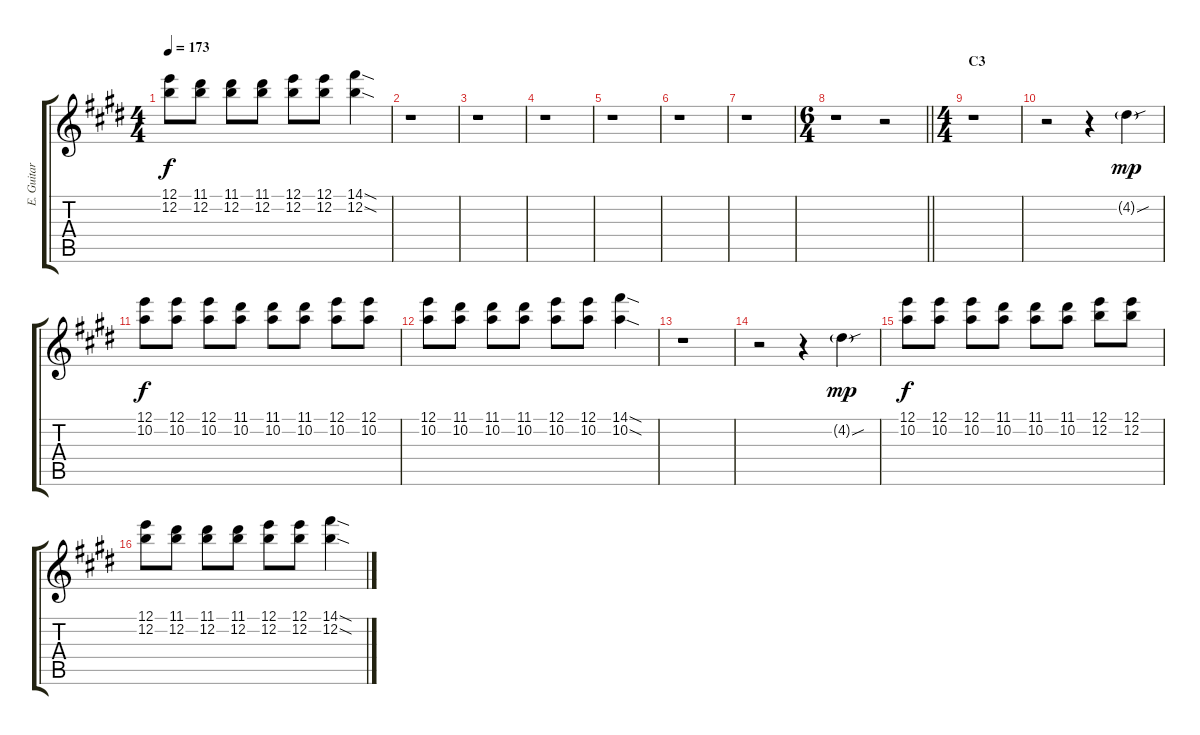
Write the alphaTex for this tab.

\track ("E. Guitar II" "E. Guitar ") {instrument overdrivenguitar}
\staff {score tabs}
\tuning (E4 B3 G3 D3 A2 E2) {hide}
\ts (4 4)
\tempo 173
\clef g2
\ks e
(12.1 12.2).8{dy f} (11.1 12.2).8 (11.1 12.2).8 (11.1 12.2).8 (12.1 12.2).8 (12.1 12.2).8 (14.1{sod} 12.2{sod}).4 |
r.1 |
r.1 |
r.1 |
r.1 |
r.1 |
r.1 |
\ts (6 4)
\barLineRight lightlight
r.1 r.2 |
\ts (4 4)
\section ("" "C3")
r.1 |
r.2 r.4 4.2{sou g}.4{dy mp} |
(12.1 10.2).8{dy f} (12.1 10.2).8 (12.1 10.2).8 (11.1 10.2).8 (11.1 10.2).8 (11.1 10.2).8 (12.1 10.2).8 (12.1 10.2).8 |
(12.1 10.2).8 (11.1 10.2).8 (11.1 10.2).8 (11.1 10.2).8 (12.1 10.2).8 (12.1 10.2).8 (14.1{sod} 10.2{sod}).4 |
r.1 |
r.2 r.4 4.2{sou g}.4{dy mp} |
(12.1 10.2).8{dy f} (12.1 10.2).8 (12.1 10.2).8 (11.1 10.2).8 (11.1 10.2).8 (11.1 10.2).8 (12.1 12.2).8 (12.1 12.2).8 |
(12.1 12.2).8 (11.1 12.2).8 (11.1 12.2).8 (11.1 12.2).8 (12.1 12.2).8 (12.1 12.2).8 (14.1{sod} 12.2{sod}).4
